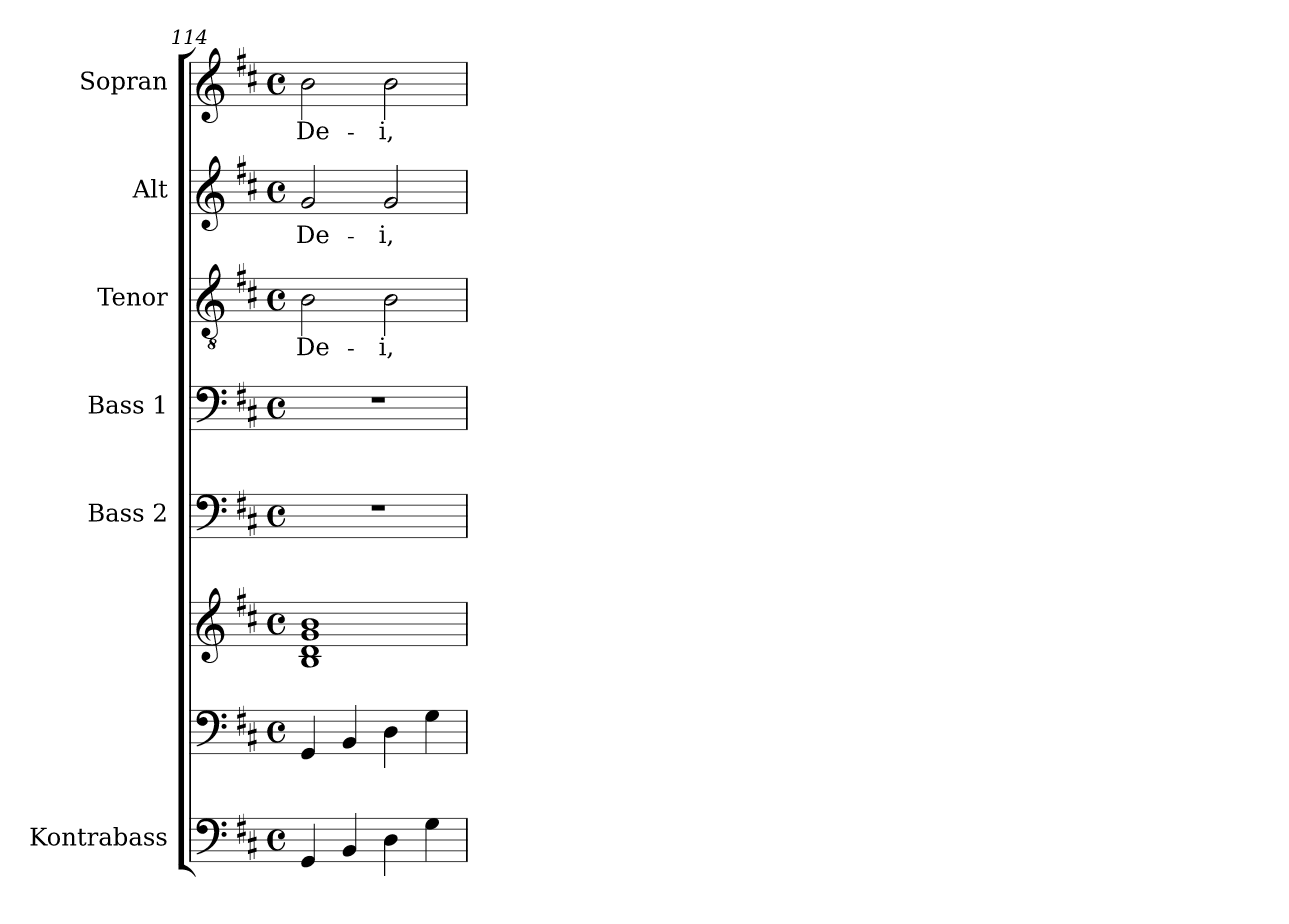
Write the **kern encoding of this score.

**kern	**kern	**kern	**kern	**kern	**kern	**text	**kern	**text	**kern	**text
*part7	*part6	*part6	*part5	*part4	*part3	*part3	*part2	*part2	*part1	*part1
*staff8	*staff7	*staff6	*staff5	*staff4	*staff3	*staff3	*staff2	*staff2	*staff1	*staff1
*I"Kontrabass	*	*	*I"Bass 2	*I"Bass 1	*I"Tenor	*	*I"Alt	*	*I"Sopran	*
*I'Kb.	*	*	*I'B. 2	*I'B. 1	*I'T.	*	*I'A.	*	*I'S.	*
*clefF4	*clefF4	*clefG2	*clefF4	*clefF4	*clefGv2	*	*clefG2	*	*clefG2	*
*ITrd7c12	*	*	*	*	*	*	*	*	*	*
*k[f#c#]	*k[f#c#]	*k[f#c#]	*k[f#c#]	*k[f#c#]	*k[f#c#]	*	*k[f#c#]	*	*k[f#c#]	*
*D:	*D:	*D:	*D:	*D:	*D:	*	*D:	*	*D:	*
*M4/4	*M4/4	*M4/4	*M4/4	*M4/4	*M4/4	*	*M4/4	*	*M4/4	*
*met(c)	*met(c)	*met(c)	*met(c)	*met(c)	*met(c)	*	*met(c)	*	*met(c)	*
=114	=114	=114	=114	=114	=114	=114	=114	=114	=114	=114
*	*	*^	*	*	*	*	*	*	*	*
!	!	!	!	!	!	!	!LO:LY:b	!	!LO:LY:b	!	!LO:LY:b
4GGG/	4GG/	1g 1b	1B 1d	1r	1r	2B\	De-	2g/	De-	2b\	De-
4BBB/	4BB/	.	.	.	.	.	.	.	.	.	.
!	!	!	!	!	!	!	!LO:LY:b	!	!LO:LY:b	!	!LO:LY:b
4DD\	4D\	.	.	.	.	2B\	-i,	2g/	-i,	2b\	-i,
4GG\	4G\	.	.	.	.	.	.	.	.	.	.
*	*	*v	*v	*	*	*	*	*	*	*	*
=	=	=	=	=	=	=	=	=	=	=
*-	*-	*-	*-	*-	*-	*-	*-	*-	*-	*-
